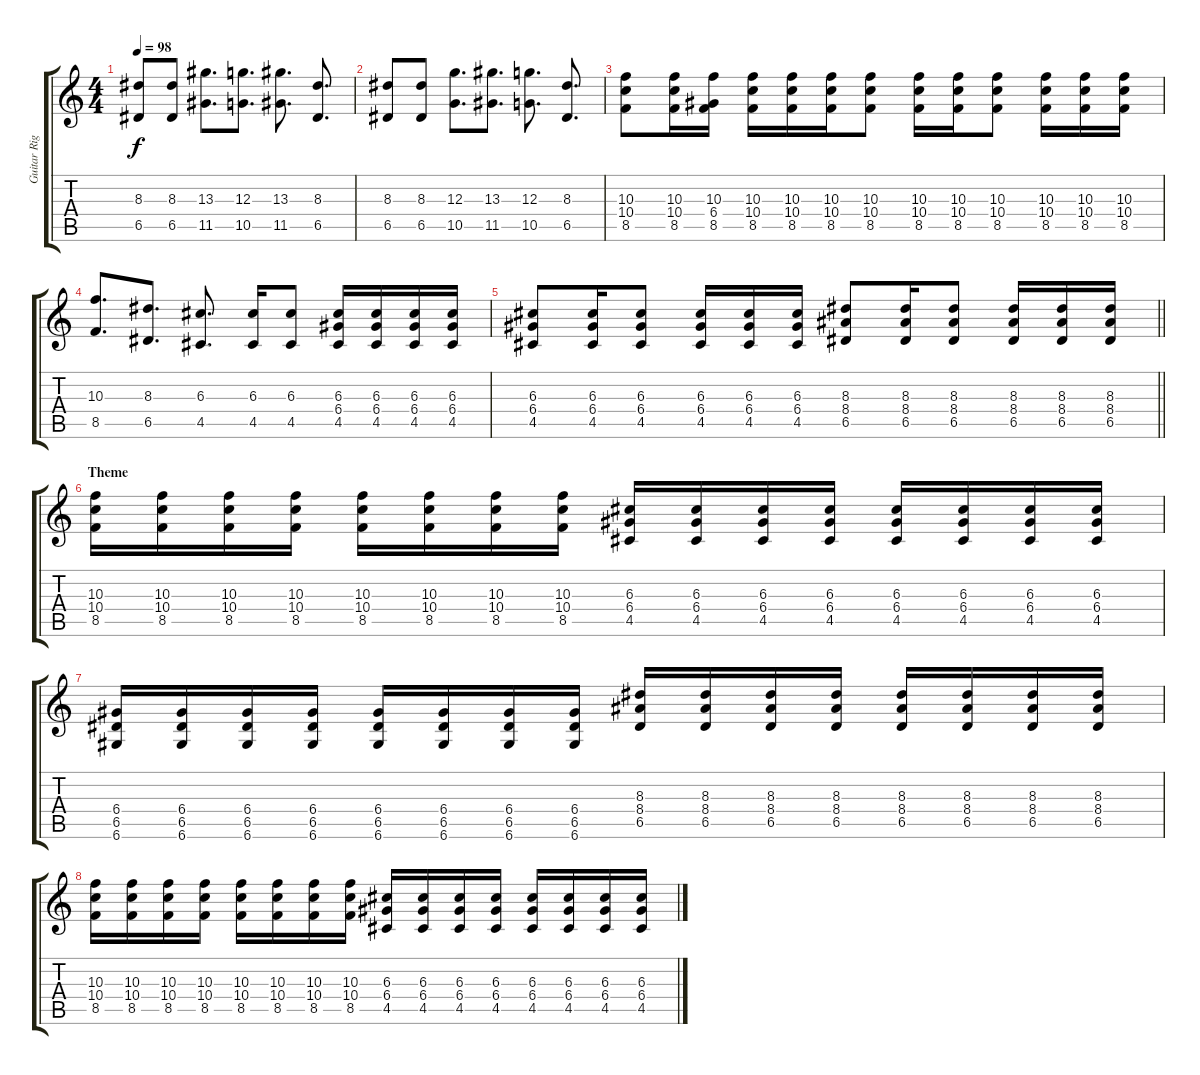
\track ("Guitar Right" "Guitar Rig") {instrument distortionguitar}
\staff {score tabs}
\tuning (E4 B3 G3 D3 A2 D2) {hide}
\ts (4 4)
\tempo 98
\clef g2
\ks c
(8.3 6.5).8{dy f} (8.3 6.5).8 (13.3 11.5).8{d} (12.3 10.5).8{d} (13.3 11.5).8{d} (8.3 6.5).8{d} |
(8.3 6.5).8 (8.3 6.5).8 (12.3 10.5).8{d} (13.3 11.5).8{d} (12.3 10.5).8{d} (8.3 6.5).8{d} |
(10.3 10.4 8.5).8 (10.3 10.4 8.5).16 (10.3 6.4 8.5).16 (10.3 10.4 8.5).16 (10.3 10.4 8.5).16 (10.3 10.4 8.5).16 (10.3 10.4 8.5).8 (10.3 10.4 8.5).16 (10.3 10.4 8.5).16 (10.3 10.4 8.5).8 (10.3 10.4 8.5).16 (10.3 10.4 8.5).16 (10.3 10.4 8.5).16 |
(10.3 8.5).8{d} (8.3 6.5).8{d} (6.3 4.5).8{d} (6.3 4.5).16 (6.3 4.5).8 (6.3 6.4 4.5).16 (6.3 6.4 4.5).16 (6.3 6.4 4.5).16 (6.3 6.4 4.5).16 |
\barLineRight lightlight
(6.3 6.4 4.5).8 (6.3 6.4 4.5).16 (6.3 6.4 4.5).8 (6.3 6.4 4.5).16 (6.3 6.4 4.5).16 (6.3 6.4 4.5).16 (8.3 8.4 6.5).8 (8.3 8.4 6.5).16 (8.3 8.4 6.5).8 (8.3 8.4 6.5).16 (8.3 8.4 6.5).16 (8.3 8.4 6.5).16 |
\section ("" "Theme")
(10.3 10.4 8.5).16 (10.3 10.4 8.5).16 (10.3 10.4 8.5).16 (10.3 10.4 8.5).16 (10.3 10.4 8.5).16 (10.3 10.4 8.5).16 (10.3 10.4 8.5).16 (10.3 10.4 8.5).16 (6.3 6.4 4.5).16 (6.3 6.4 4.5).16 (6.3 6.4 4.5).16 (6.3 6.4 4.5).16 (6.3 6.4 4.5).16 (6.3 6.4 4.5).16 (6.3 6.4 4.5).16 (6.3 6.4 4.5).16 |
(6.4 6.5 6.6).16 (6.4 6.5 6.6).16 (6.4 6.5 6.6).16 (6.4 6.5 6.6).16 (6.4 6.5 6.6).16 (6.4 6.5 6.6).16 (6.4 6.5 6.6).16 (6.4 6.5 6.6).16 (8.3 8.4 6.5).16 (8.3 8.4 6.5).16 (8.3 8.4 6.5).16 (8.3 8.4 6.5).16 (8.3 8.4 6.5).16 (8.3 8.4 6.5).16 (8.3 8.4 6.5).16 (8.3 8.4 6.5).16 |
(10.3 10.4 8.5).16 (10.3 10.4 8.5).16 (10.3 10.4 8.5).16 (10.3 10.4 8.5).16 (10.3 10.4 8.5).16 (10.3 10.4 8.5).16 (10.3 10.4 8.5).16 (10.3 10.4 8.5).16 (6.3 6.4 4.5).16 (6.3 6.4 4.5).16 (6.3 6.4 4.5).16 (6.3 6.4 4.5).16 (6.3 6.4 4.5).16 (6.3 6.4 4.5).16 (6.3 6.4 4.5).16 (6.3 6.4 4.5).16
